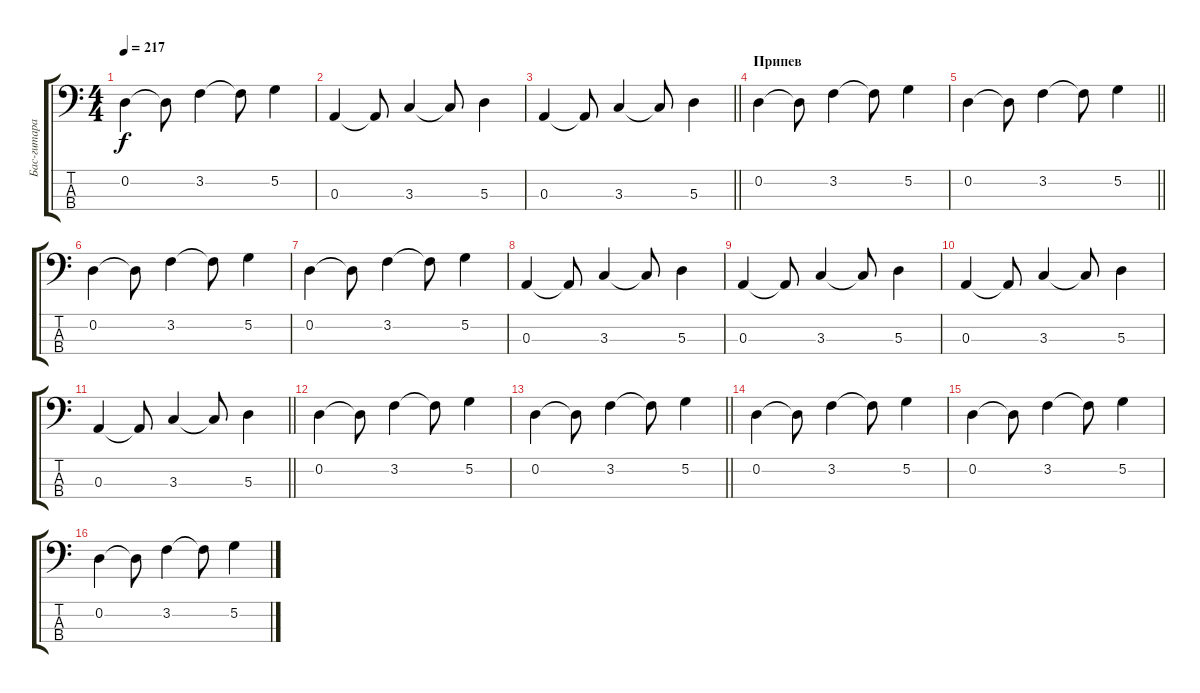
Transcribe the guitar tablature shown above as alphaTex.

\track ("Бас-гитара" "Бас-гитара") {instrument electricbassfinger}
\staff {score tabs}
\tuning (G2 D2 A1 E1) {hide}
\ts (4 4)
\tempo 217
\clef f4
\ks c
0.2.4{dy f} 0.2{t}.8 3.2.4 3.2{t}.8 5.2.4 |
0.3.4 0.3{t}.8 3.3.4 3.3{t}.8 5.3.4 |
\barLineRight lightlight
0.3.4 0.3{t}.8 3.3.4 3.3{t}.8 5.3.4 |
\section ("" "Припев")
0.2.4 0.2{t}.8 3.2.4 3.2{t}.8 5.2.4 |
\barLineRight lightlight
0.2.4 0.2{t}.8 3.2.4 3.2{t}.8 5.2.4 |
0.2.4 0.2{t}.8 3.2.4 3.2{t}.8 5.2.4 |
0.2.4 0.2{t}.8 3.2.4 3.2{t}.8 5.2.4 |
0.3.4 0.3{t}.8 3.3.4 3.3{t}.8 5.3.4 |
0.3.4 0.3{t}.8 3.3.4 3.3{t}.8 5.3.4 |
0.3.4 0.3{t}.8 3.3.4 3.3{t}.8 5.3.4 |
\barLineRight lightlight
0.3.4 0.3{t}.8 3.3.4 3.3{t}.8 5.3.4 |
0.2.4 0.2{t}.8 3.2.4 3.2{t}.8 5.2.4 |
\barLineRight lightlight
0.2.4 0.2{t}.8 3.2.4 3.2{t}.8 5.2.4 |
0.2.4 0.2{t}.8 3.2.4 3.2{t}.8 5.2.4 |
0.2.4 0.2{t}.8 3.2.4 3.2{t}.8 5.2.4 |
0.2.4 0.2{t}.8 3.2.4 3.2{t}.8 5.2.4
